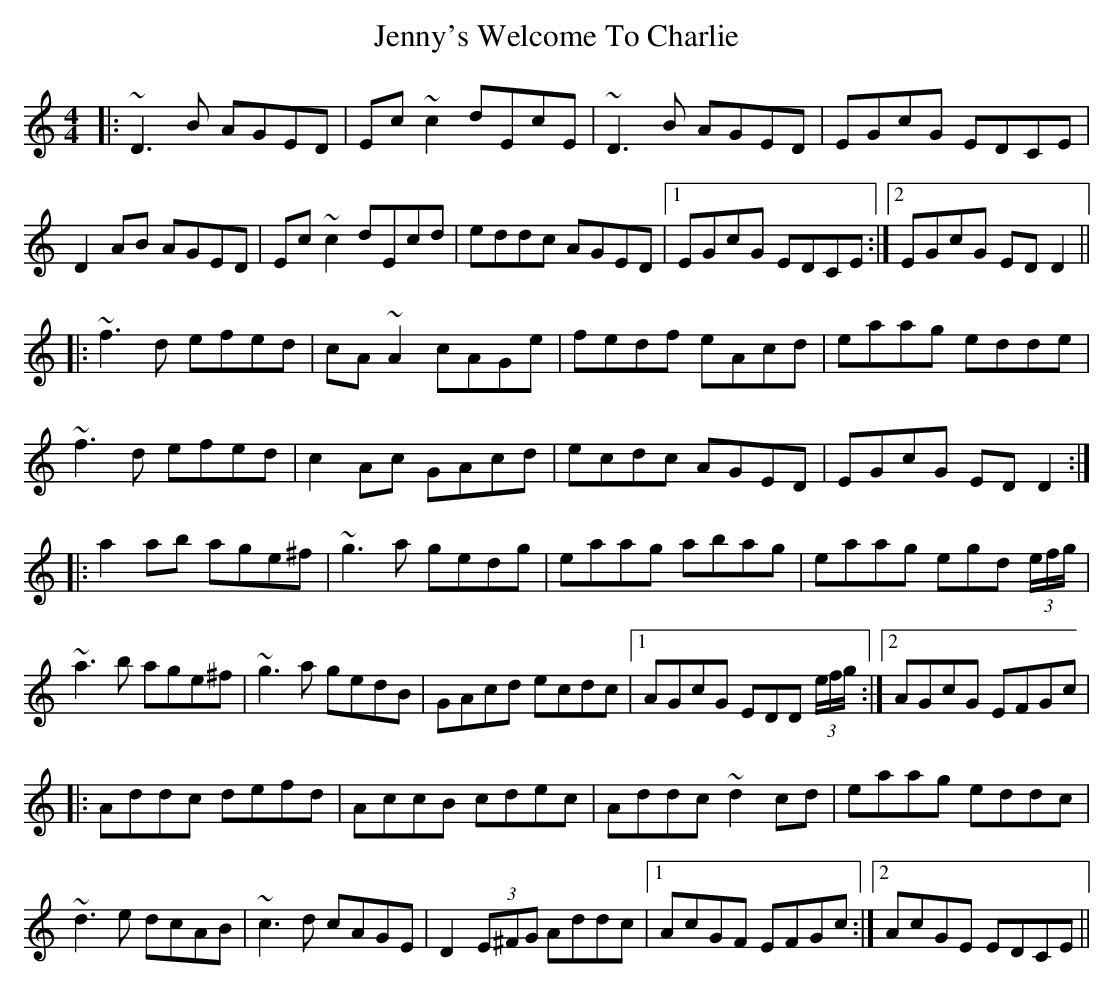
X:1
T: Jenny's Welcome To Charlie
M: 4/4
L: 1/8
K: Ddor
|:~D3 B AGED|Ec~c2 dEcE|~D3 B AGED|EGcG EDCE|
D2 AB AGED|Ec~c2 dEcd|eddc AGED|1 EGcG EDCE:|2 EGcG EDD2||
|:~f3 d efed|cA ~A2 cAGe|fedf eAcd|eaag edde|
~f3 d efed|c2Ac GAcd|ecdc AGED|EGcG EDD2:|
|:a2 ab age^f|~g3 a gedg|eaag abag|eaag egd (3e/f/g/|
~a3 b age^f|~g3 a gedB|GAcd ecdc|1 AGcG EDD (3e/f/g/:|2 AGcG EFGc|
|:Addc defd|AccB cdec|Addc ~d2 cd|eaag eddc|
~d3 e dcAB|~c3 d cAGE|D2 (3E^FG Addc|1 AcGF EFGc:|2 AcGE EDCE||
